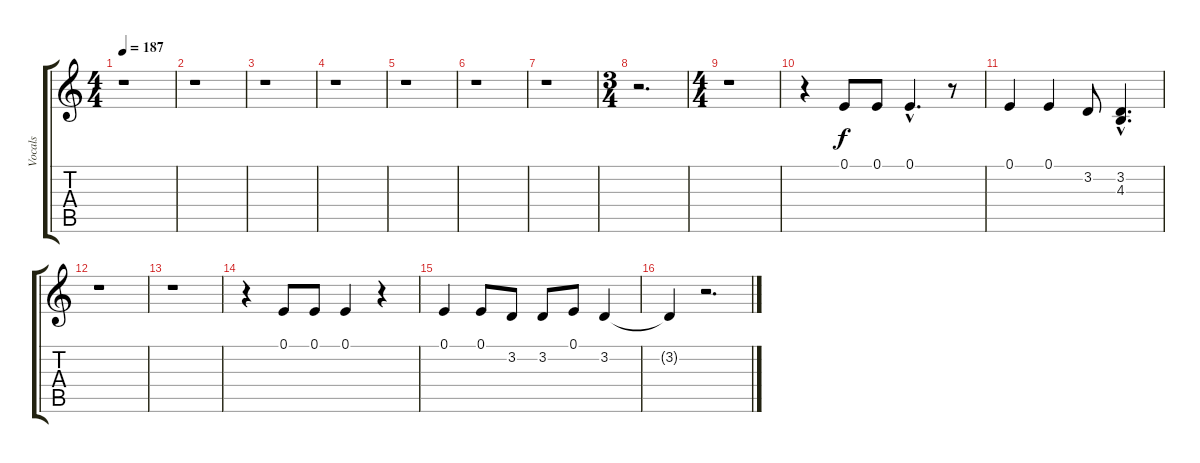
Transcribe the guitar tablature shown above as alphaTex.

\track ("Vocals" "Vocals") {instrument lead2sawtooth}
\staff {score tabs}
\tuning (E4 B3 G3 D3 A2 E2) {hide}
\ts (4 4)
\tempo 187
\clef g2
\ks c
r.1{dy f} |
r.1 |
r.1 |
r.1 |
r.1 |
r.1 |
r.1 |
\ts (3 4)
r.2{d} |
\ts (4 4)
r.1 |
r.4 0.1.8 0.1.8 0.1{hac}.4{d} r.8 |
0.1.4 0.1.4 3.2.8 (3.2 4.3{hac}).4{d} |
r.1 |
r.1 |
r.4 0.1.8 0.1.8 0.1.4 r.4 |
0.1.4 0.1.8 3.2.8 3.2.8 0.1.8 3.2.4 |
3.2{t}.4 r.2{d}
